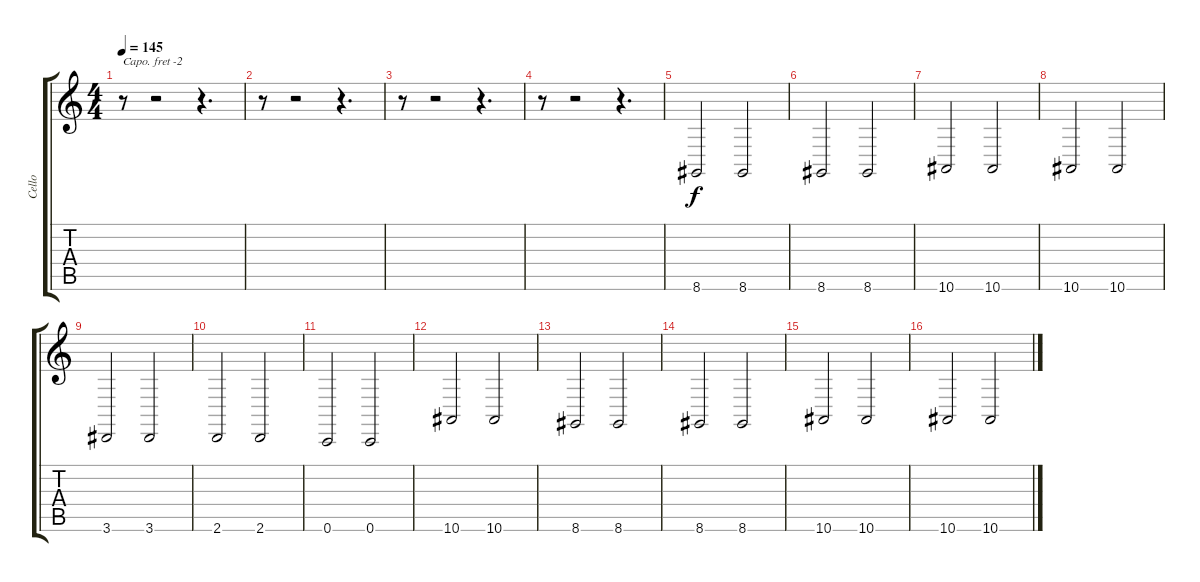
\track ("Cello" "Cello") {instrument cello}
\staff {score tabs}
\capo -2
\tuning (E4 B3 G3 D3 A2 D2) {hide}
\ts (4 4)
\tempo 145
\clef g2
\ks c
r.8{dy f} r.2 r.4{d} |
r.8 r.2 r.4{d} |
r.8 r.2 r.4{d} |
r.8 r.2 r.4{d} |
8.6.2 8.6.2 |
8.6.2 8.6.2 |
10.6.2 10.6.2 |
10.6.2 10.6.2 |
3.6.2 3.6.2 |
2.6.2 2.6.2 |
0.6.2 0.6.2 |
10.6.2 10.6.2 |
8.6.2 8.6.2 |
8.6.2 8.6.2 |
10.6.2 10.6.2 |
10.6.2 10.6.2
